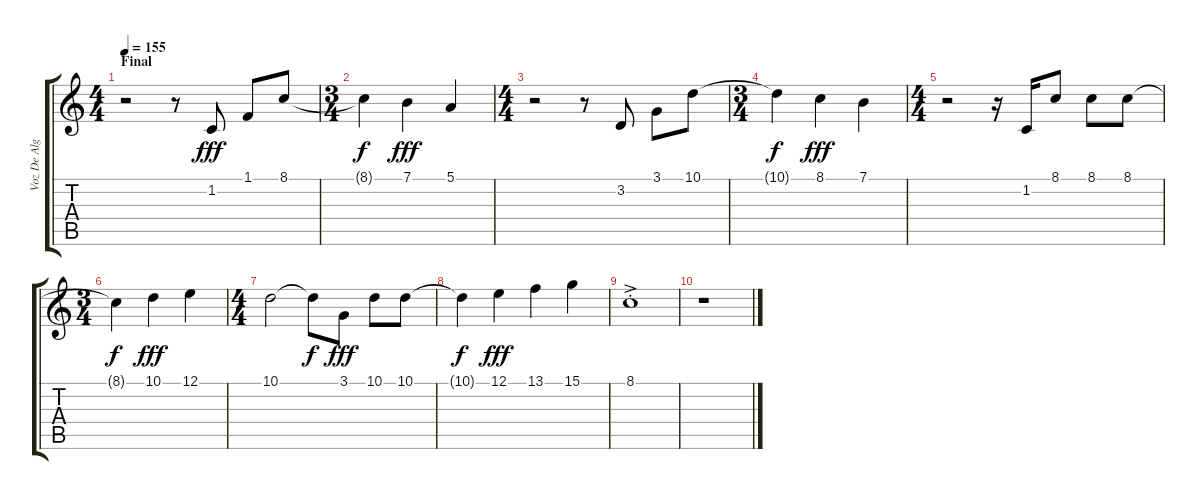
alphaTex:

\track ("Voz De Alguien Afinado" "Voz De Alg") {instrument clarinet}
\staff {score tabs}
\tuning (E4 B3 G3 D3 A2 E2) {hide}
\ts (4 4)
\section ("" "Final")
\tempo 155
\clef g2
\ks c
r.2{dy f} r.8 1.2.8{dy fff} 1.1.8 8.1.8 |
\ts (3 4)
8.1{t}.4{dy f} 7.1.4{dy fff} 5.1.4 |
\ts (4 4)
r.2 r.8 3.2.8 3.1.8 10.1.8 |
\ts (3 4)
10.1{t}.4{dy f} 8.1.4{dy fff} 7.1.4 |
\ts (4 4)
r.2 r.16 1.2.16 8.1.8 8.1.8 8.1.8 |
\ts (3 4)
8.1{t}.4{dy f} 10.1.4{dy fff} 12.1.4 |
\ts (4 4)
10.1.2 10.1{t}.8{dy f} 3.1.8{dy fff} 10.1.8 10.1.8 |
10.1{t}.4{dy f} 12.1.4{dy fff} 13.1.4 15.1.4 |
8.1{ac st}.1 |
r.1
